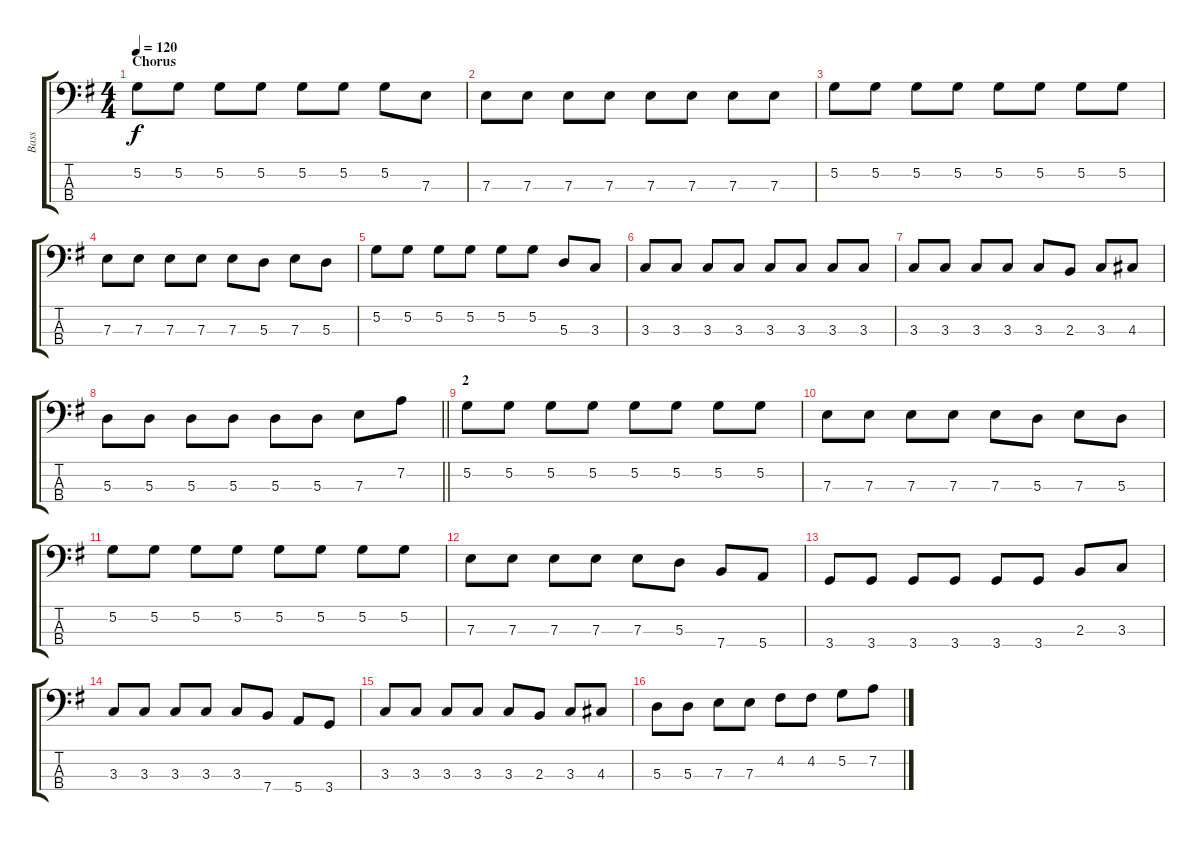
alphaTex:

\track ("Bass" "Bass") {instrument electricbassfinger}
\staff {score tabs}
\tuning (G2 D2 A1 E1) {hide}
\ts (4 4)
\section ("" "Chorus")
\tempo 120
\clef f4
\ks g
5.2.8{dy f} 5.2.8 5.2.8 5.2.8 5.2.8 5.2.8 5.2.8 7.3.8 |
7.3.8 7.3.8 7.3.8 7.3.8 7.3.8 7.3.8 7.3.8 7.3.8 |
5.2.8 5.2.8 5.2.8 5.2.8 5.2.8 5.2.8 5.2.8 5.2.8 |
7.3.8 7.3.8 7.3.8 7.3.8 7.3.8 5.3.8 7.3.8 5.3.8 |
5.2.8 5.2.8 5.2.8 5.2.8 5.2.8 5.2.8 5.3.8 3.3.8 |
3.3.8 3.3.8 3.3.8 3.3.8 3.3.8 3.3.8 3.3.8 3.3.8 |
3.3.8 3.3.8 3.3.8 3.3.8 3.3.8 2.3.8 3.3.8 4.3.8 |
\barLineRight lightlight
5.3.8 5.3.8 5.3.8 5.3.8 5.3.8 5.3.8 7.3.8 7.2.8 |
\section ("" "2")
5.2.8 5.2.8 5.2.8 5.2.8 5.2.8 5.2.8 5.2.8 5.2.8 |
7.3.8 7.3.8 7.3.8 7.3.8 7.3.8 5.3.8 7.3.8 5.3.8 |
5.2.8 5.2.8 5.2.8 5.2.8 5.2.8 5.2.8 5.2.8 5.2.8 |
7.3.8 7.3.8 7.3.8 7.3.8 7.3.8 5.3.8 7.4.8 5.4.8 |
3.4.8 3.4.8 3.4.8 3.4.8 3.4.8 3.4.8 2.3.8 3.3.8 |
3.3.8 3.3.8 3.3.8 3.3.8 3.3.8 7.4.8 5.4.8 3.4.8 |
3.3.8 3.3.8 3.3.8 3.3.8 3.3.8 2.3.8 3.3.8 4.3.8 |
5.3.8 5.3.8 7.3.8 7.3.8 4.2.8 4.2.8 5.2.8 7.2.8
